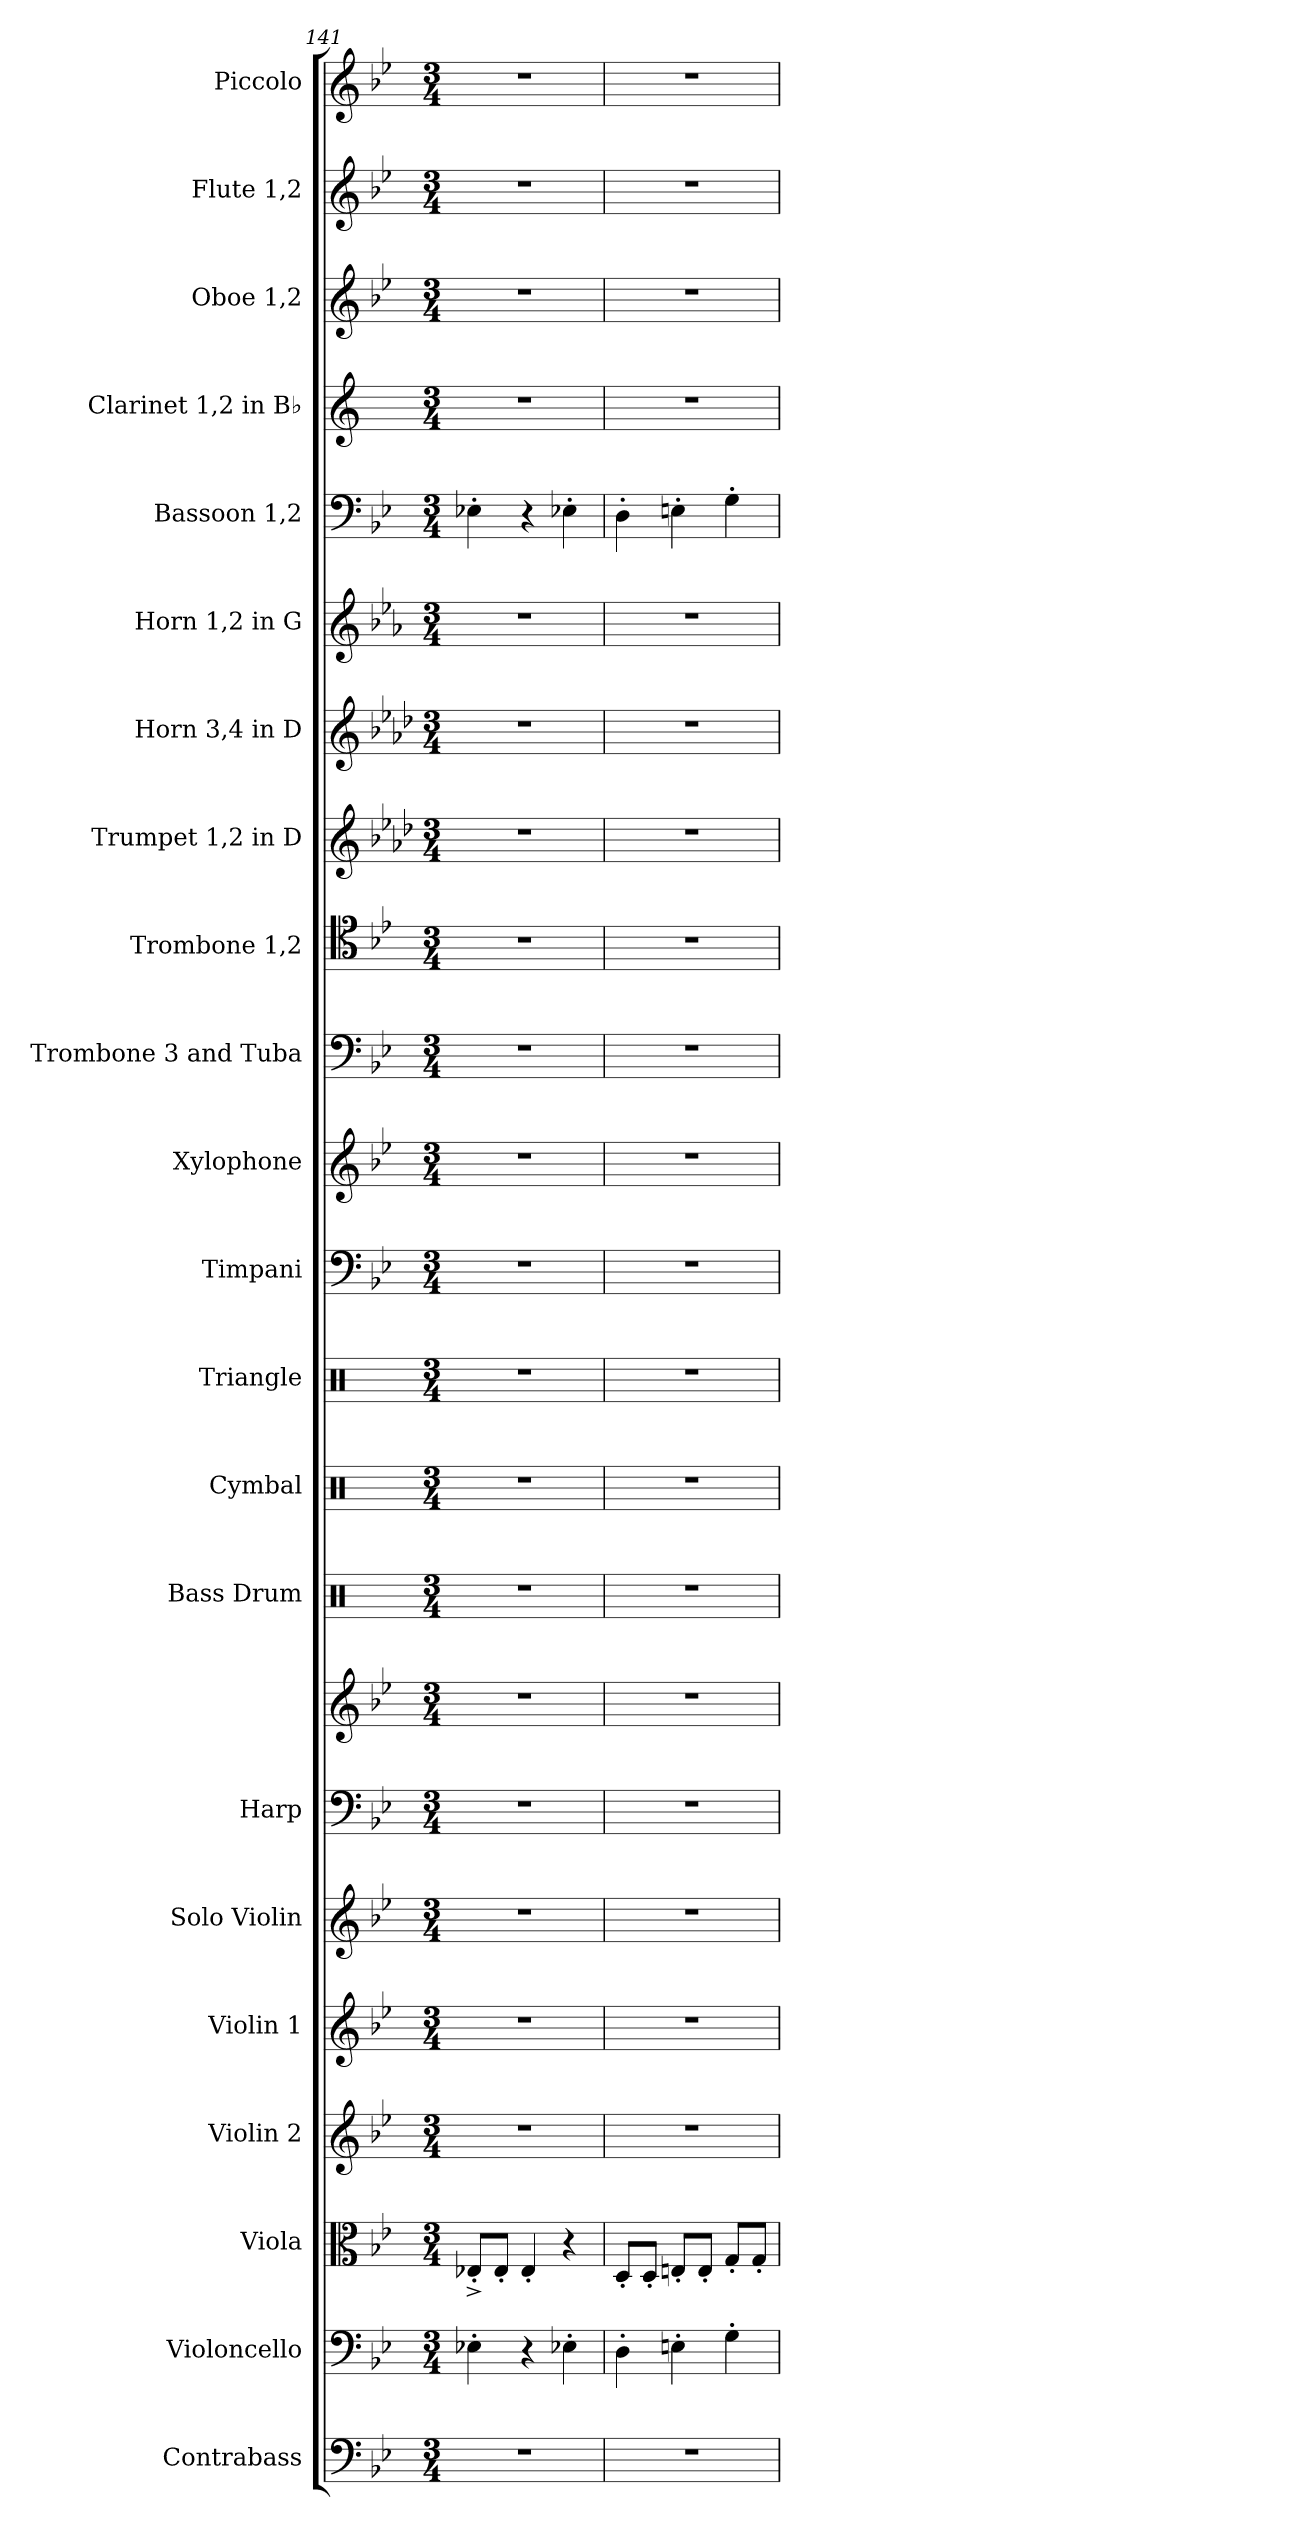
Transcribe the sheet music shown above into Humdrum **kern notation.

**kern	**kern	**kern	**kern	**kern	**kern	**kern	**kern	**kern	**kern	**kern	**kern	**kern	**kern	**kern	**kern	**kern	**kern	**kern	**kern	**kern	**kern	**kern
*part22	*part21	*part20	*part19	*part18	*part17	*part16	*part16	*part15	*part14	*part13	*part12	*part11	*part10	*part9	*part8	*part7	*part6	*part5	*part4	*part3	*part2	*part1
*staff23	*staff22	*staff21	*staff20	*staff19	*staff18	*staff17	*staff16	*staff15	*staff14	*staff13	*staff12	*staff11	*staff10	*staff9	*staff8	*staff7	*staff6	*staff5	*staff4	*staff3	*staff2	*staff1
*I"Contrabass	*I"Violoncello	*I"Viola	*I"Violin 2	*I"Violin 1	*I"Solo Violin	*I"Harp	*	*I"Bass Drum	*I"Cymbal	*I"Triangle	*I"Timpani	*I"Xylophone	*I"Trombone 3 and Tuba	*I"Trombone 1,2	*I"Trumpet 1,2 in D	*I"Horn 3,4 in D	*I"Horn 1,2 in G	*I"Bassoon 1,2	*I"Clarinet 1,2 in B♭	*I"Oboe 1,2	*I"Flute 1,2	*I"Piccolo
*I'Cb.	*I'Vc.	*I'Vla.	*I'Vln. 2	*I'Vln. 1	*I'Solo Vln.	*I'Hrp.	*	*I'B.D	*I'Cym.	*I'Trgl.	*I'Timp.	*I'Xyl.	*I'Tbn. 3 and Tba.	*I'Tbn. 1,2	*I'Tpt. 1,2 in D	*I'Hn. 3,4 in D	*I'Hn. 1,2 in G	*I'Bsn. 1,2	*I'Cl. 1,2 in B♭	*I'Ob. 1,2	*I'Fl. 1,2	*I'Picc.
*clefF4	*clefF4	*clefC3	*clefG2	*clefG2	*clefG2	*clefF4	*clefG2	*clefX	*clefX	*clefX	*clefF4	*clefG2	*clefF4	*clefC4	*clefG2	*clefG2	*clefG2	*clefF4	*clefG2	*clefG2	*clefG2	*clefG2
*ITrd7c12	*	*	*	*	*	*	*	*	*	*	*	*ITrd-7c-12	*	*	*ITrd-1c-2	*ITrd6c10	*ITrd3c5	*	*ITrd1c2	*	*	*ITrd-7c-12
*k[b-e-]	*k[b-e-]	*k[b-e-]	*k[b-e-]	*k[b-e-]	*k[b-e-]	*k[b-e-]	*k[b-e-]	*k[]	*k[]	*k[]	*k[b-e-]	*k[b-e-]	*k[b-e-]	*k[b-e-]	*k[b-e-]	*k[b-e-]	*k[b-e-]	*k[b-e-]	*k[b-e-]	*k[b-e-]	*k[b-e-]	*k[b-e-]
*M3/4	*M3/4	*M3/4	*M3/4	*M3/4	*M3/4	*M3/4	*M3/4	*M3/4	*M3/4	*M3/4	*M3/4	*M3/4	*M3/4	*M3/4	*M3/4	*M3/4	*M3/4	*M3/4	*M3/4	*M3/4	*M3/4	*M3/4
=141	=141	=141	=141	=141	=141	=141	=141	=141	=141	=141	=141	=141	=141	=141	=141	=141	=141	=141	=141	=141	=141	=141
2.r	4E-X'\	8E-X'^/L	2.r	2.r	2.r	2.r	2.r	2.r	2.r	2.r	2.r	2.r	2.r	2.r	2.r	2.r	2.r	4E-X'\	2.r	2.r	2.r	2.r
.	.	8E-'/J	.	.	.	.	.	.	.	.	.	.	.	.	.	.	.	.	.	.	.	.
.	4r	4E-'/	.	.	.	.	.	.	.	.	.	.	.	.	.	.	.	4r	.	.	.	.
.	4E-X'\	4r	.	.	.	.	.	.	.	.	.	.	.	.	.	.	.	4E-X'\	.	.	.	.
=142	=142	=142	=142	=142	=142	=142	=142	=142	=142	=142	=142	=142	=142	=142	=142	=142	=142	=142	=142	=142	=142	=142
2.r	4D'\	8D'/L	2.r	2.r	2.r	2.r	2.r	2.r	2.r	2.r	2.r	2.r	2.r	2.r	2.r	2.r	2.r	4D'\	2.r	2.r	2.r	2.r
.	.	8D'/J	.	.	.	.	.	.	.	.	.	.	.	.	.	.	.	.	.	.	.	.
.	4En'\	8En'/L	.	.	.	.	.	.	.	.	.	.	.	.	.	.	.	4En'\	.	.	.	.
.	.	8E'/J	.	.	.	.	.	.	.	.	.	.	.	.	.	.	.	.	.	.	.	.
.	4G'\	8G'/L	.	.	.	.	.	.	.	.	.	.	.	.	.	.	.	4G'\	.	.	.	.
.	.	8G'/J	.	.	.	.	.	.	.	.	.	.	.	.	.	.	.	.	.	.	.	.
=	=	=	=	=	=	=	=	=	=	=	=	=	=	=	=	=	=	=	=	=	=	=
*-	*-	*-	*-	*-	*-	*-	*-	*-	*-	*-	*-	*-	*-	*-	*-	*-	*-	*-	*-	*-	*-	*-
